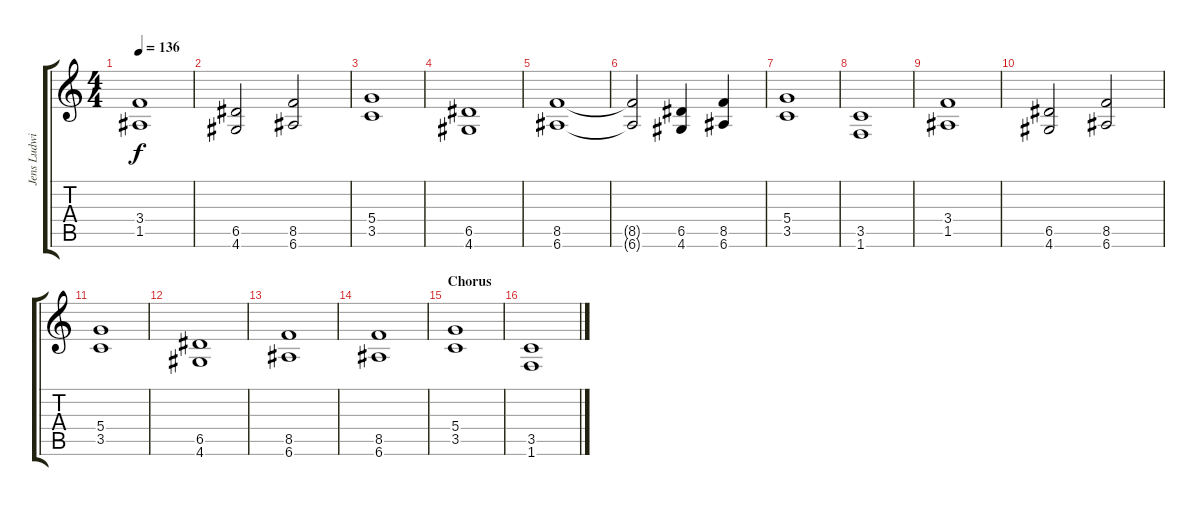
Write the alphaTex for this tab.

\track ("Jens Ludwig" "Jens Ludwi") {instrument distortionguitar}
\staff {score tabs}
\tuning (E4 B3 G3 D3 A2 E2) {hide}
\ts (4 4)
\tempo 136
\clef g2
\ks c
(3.4 1.5).1{dy f} |
(6.5 4.6).2 (8.5 6.6).2 |
(5.4 3.5).1 |
(6.5 4.6).1 |
(8.5 6.6).1 |
(8.5{t} 6.6{t}).2 (6.5 4.6).4 (8.5 6.6).4 |
(5.4 3.5).1 |
(3.5 1.6).1 |
(3.4 1.5).1 |
(6.5 4.6).2 (8.5 6.6).2 |
(5.4 3.5).1 |
(6.5 4.6).1 |
(8.5 6.6).1 |
(8.5 6.6).1 |
\section ("" "Chorus")
(5.4 3.5).1 |
(3.5 1.6).1
